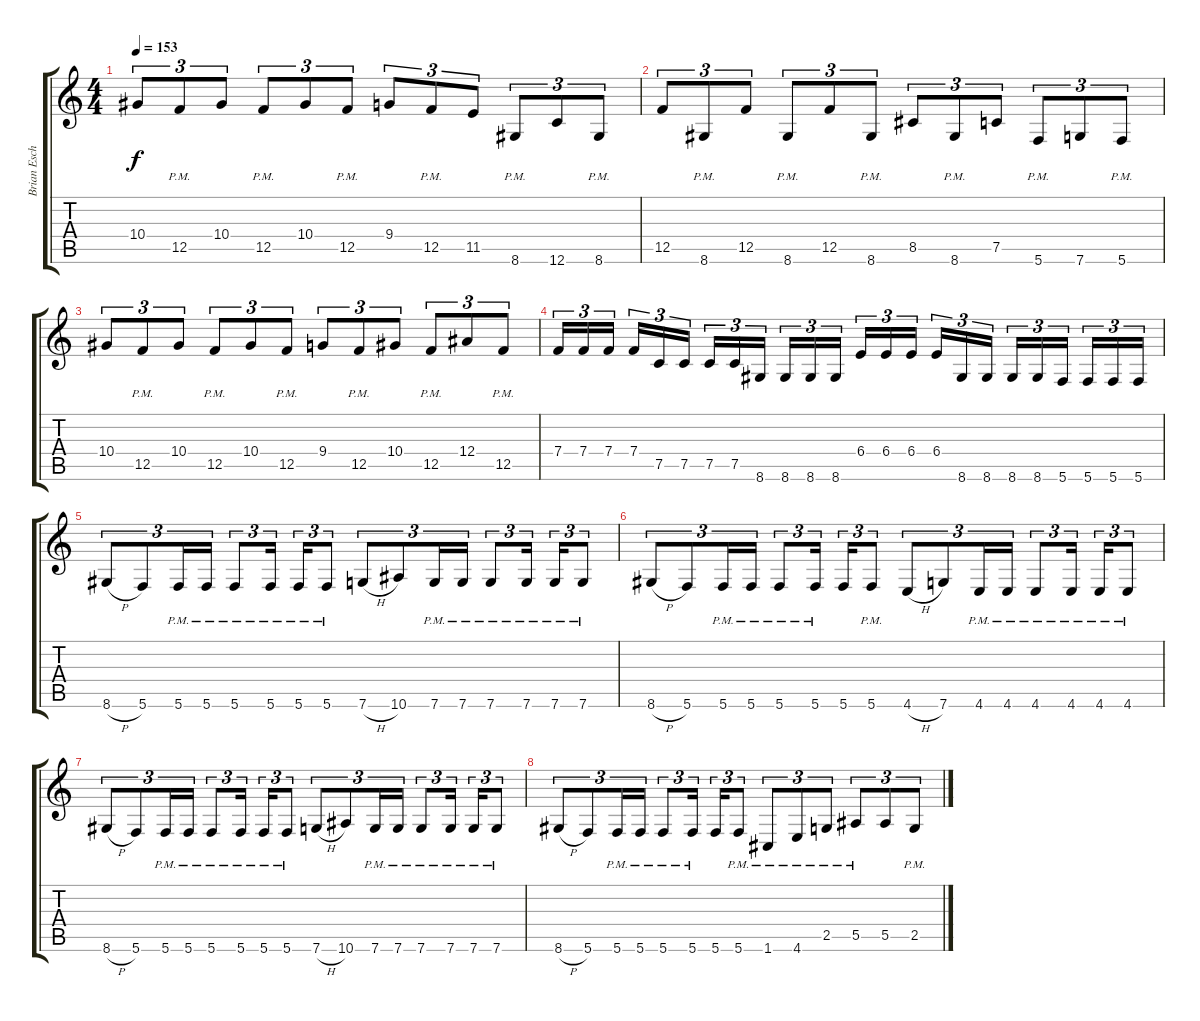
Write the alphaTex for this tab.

\track ("Brian Eschbach (Guitar)" "Brian Esch") {instrument distortionguitar}
\staff {score tabs}
\tuning (C4 G3 Eb3 Bb2 F2 C2) {hide}
\ts (4 4)
\tempo 153
\clef g2
\ks c
10.4.8{tu (3 2) dy f} 12.5{pm}.8{tu (3 2)} 10.4.8{tu (3 2)} 12.5{pm}.8{tu (3 2)} 10.4.8{tu (3 2)} 12.5{pm}.8{tu (3 2)} 9.4.8{tu (3 2)} 12.5{pm}.8{tu (3 2)} 11.5.8{tu (3 2)} 8.6{pm}.8{tu (3 2)} 12.6.8{tu (3 2)} 8.6{pm}.8{tu (3 2)} |
12.5.8{tu (3 2)} 8.6{pm}.8{tu (3 2)} 12.5.8{tu (3 2)} 8.6{pm}.8{tu (3 2)} 12.5.8{tu (3 2)} 8.6{pm}.8{tu (3 2)} 8.5.8{tu (3 2)} 8.6{pm}.8{tu (3 2)} 7.5.8{tu (3 2)} 5.6{pm}.8{tu (3 2)} 7.6.8{tu (3 2)} 5.6{pm}.8{tu (3 2)} |
10.4.8{tu (3 2)} 12.5{pm}.8{tu (3 2)} 10.4.8{tu (3 2)} 12.5{pm}.8{tu (3 2)} 10.4.8{tu (3 2)} 12.5{pm}.8{tu (3 2)} 9.4.8{tu (3 2)} 12.5{pm}.8{tu (3 2)} 10.4.8{tu (3 2)} 12.5{pm}.8{tu (3 2)} 12.4.8{tu (3 2)} 12.5{pm}.8{tu (3 2)} |
7.4.16{tu (3 2)} 7.4.16{tu (3 2)} 7.4.16{tu (3 2)} 7.4.16{tu (3 2)} 7.5.16{tu (3 2)} 7.5.16{tu (3 2)} 7.5.16{tu (3 2)} 7.5.16{tu (3 2)} 8.6.16{tu (3 2)} 8.6.16{tu (3 2)} 8.6.16{tu (3 2)} 8.6.16{tu (3 2)} 6.4.16{tu (3 2)} 6.4.16{tu (3 2)} 6.4.16{tu (3 2)} 6.4.16{tu (3 2)} 8.6.16{tu (3 2)} 8.6.16{tu (3 2)} 8.6.16{tu (3 2)} 8.6.16{tu (3 2)} 5.6.16{tu (3 2)} 5.6.16{tu (3 2)} 5.6.16{tu (3 2)} 5.6.16{tu (3 2)} |
8.6{h}.8{tu (3 2) balance 13} 5.6.8{tu (3 2)} 5.6{pm}.16{tu (3 2)} 5.6{pm}.16{tu (3 2)} 5.6{pm}.8{tu (3 2)} 5.6{pm}.16{tu (3 2)} 5.6{pm}.16{tu (3 2)} 5.6{pm}.8{tu (3 2)} 7.6{h}.8{tu (3 2)} 10.6.8{tu (3 2)} 7.6{pm}.16{tu (3 2)} 7.6{pm}.16{tu (3 2)} 7.6{pm}.8{tu (3 2)} 7.6{pm}.16{tu (3 2)} 7.6{pm}.16{tu (3 2)} 7.6{pm}.8{tu (3 2)} |
8.6{h}.8{tu (3 2)} 5.6.8{tu (3 2)} 5.6{pm}.16{tu (3 2)} 5.6{pm}.16{tu (3 2)} 5.6{pm}.8{tu (3 2)} 5.6{pm}.16{tu (3 2)} 5.6.16{tu (3 2)} 5.6{pm}.8{tu (3 2)} 4.6{h}.8{tu (3 2)} 7.6.8{tu (3 2)} 4.6{pm}.16{tu (3 2)} 4.6{pm}.16{tu (3 2)} 4.6{pm}.8{tu (3 2)} 4.6{pm}.16{tu (3 2)} 4.6{pm}.16{tu (3 2)} 4.6{pm}.8{tu (3 2)} |
8.6{h}.8{tu (3 2)} 5.6.8{tu (3 2)} 5.6{pm}.16{tu (3 2)} 5.6{pm}.16{tu (3 2)} 5.6{pm}.8{tu (3 2)} 5.6{pm}.16{tu (3 2)} 5.6{pm}.16{tu (3 2)} 5.6{pm}.8{tu (3 2)} 7.6{h}.8{tu (3 2)} 10.6.8{tu (3 2)} 7.6{pm}.16{tu (3 2)} 7.6{pm}.16{tu (3 2)} 7.6{pm}.8{tu (3 2)} 7.6{pm}.16{tu (3 2)} 7.6{pm}.16{tu (3 2)} 7.6{pm}.8{tu (3 2)} |
8.6{h}.8{tu (3 2)} 5.6.8{tu (3 2)} 5.6{pm}.16{tu (3 2)} 5.6{pm}.16{tu (3 2)} 5.6{pm}.8{tu (3 2)} 5.6{pm}.16{tu (3 2)} 5.6.16{tu (3 2)} 5.6{pm}.8{tu (3 2)} 1.6{pm}.8{tu (3 2)} 4.6{pm}.8{tu (3 2)} 2.5{pm}.8{tu (3 2)} 5.5{pm}.8{tu (3 2)} 5.5.8{tu (3 2)} 2.5{pm}.8{tu (3 2)}
